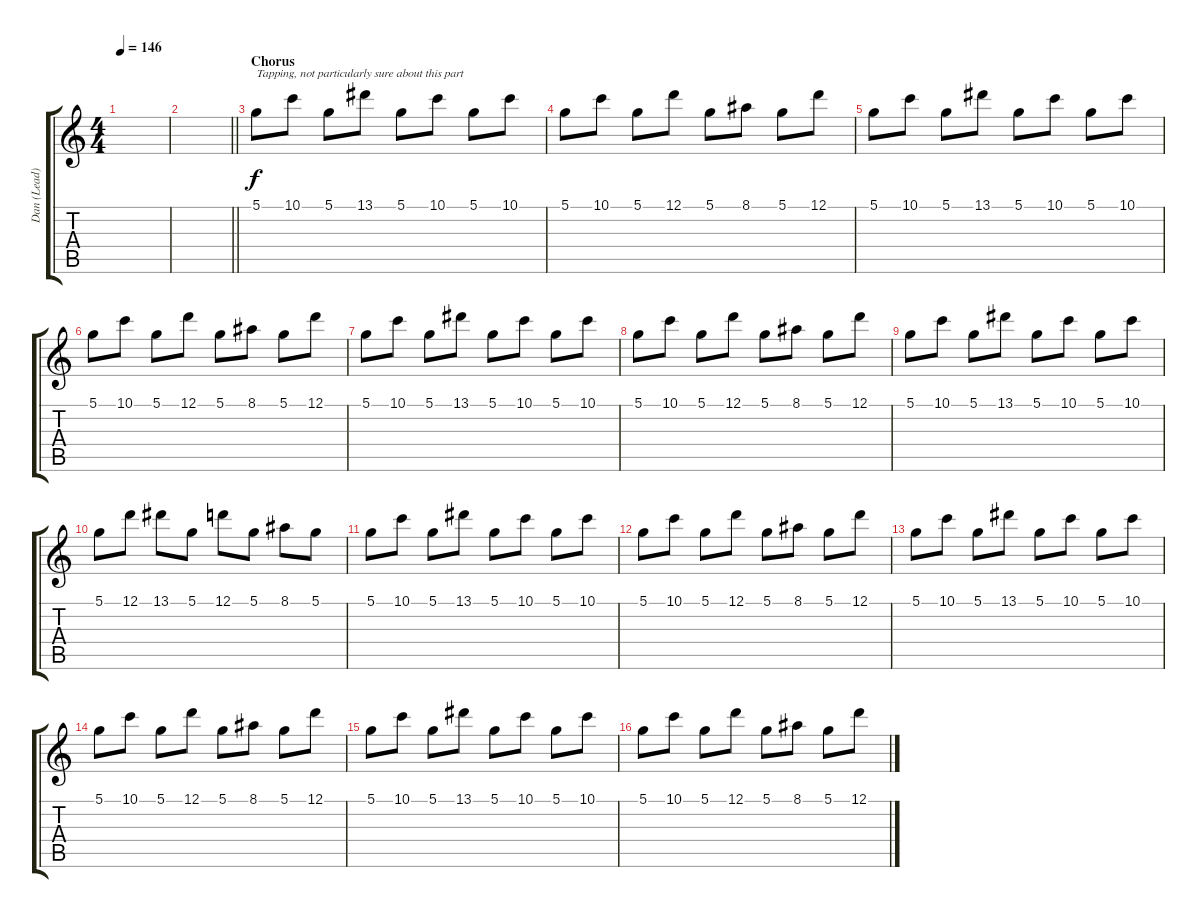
\track ("Dan (Lead)" "Dan (Lead)") {instrument distortionguitar}
\staff {score tabs}
\tuning (D4 A3 F3 C3 G2 C2) {hide}
\ts (4 4)
\tempo 146
\clef g2
\ks c
|
\barLineRight lightlight
|
\section ("" "Chorus")
5.1.8{txt "Tapping, not particularly sure about this part"} 10.1.8 5.1.8 13.1.8 5.1.8 10.1.8 5.1.8 10.1.8 |
5.1.8 10.1.8 5.1.8 12.1.8 5.1.8 8.1.8 5.1.8 12.1.8 |
5.1.8 10.1.8 5.1.8 13.1.8 5.1.8 10.1.8 5.1.8 10.1.8 |
5.1.8 10.1.8 5.1.8 12.1.8 5.1.8 8.1.8 5.1.8 12.1.8 |
5.1.8 10.1.8 5.1.8 13.1.8 5.1.8 10.1.8 5.1.8 10.1.8 |
5.1.8 10.1.8 5.1.8 12.1.8 5.1.8 8.1.8 5.1.8 12.1.8 |
5.1.8 10.1.8 5.1.8 13.1.8 5.1.8 10.1.8 5.1.8 10.1.8 |
5.1.8 12.1.8 13.1.8 5.1.8 12.1.8 5.1.8 8.1.8 5.1.8 |
5.1.8 10.1.8 5.1.8 13.1.8 5.1.8 10.1.8 5.1.8 10.1.8 |
5.1.8 10.1.8 5.1.8 12.1.8 5.1.8 8.1.8 5.1.8 12.1.8 |
5.1.8 10.1.8 5.1.8 13.1.8 5.1.8 10.1.8 5.1.8 10.1.8 |
5.1.8 10.1.8 5.1.8 12.1.8 5.1.8 8.1.8 5.1.8 12.1.8 |
5.1.8 10.1.8 5.1.8 13.1.8 5.1.8 10.1.8 5.1.8 10.1.8 |
5.1.8 10.1.8 5.1.8 12.1.8 5.1.8 8.1.8 5.1.8 12.1.8
